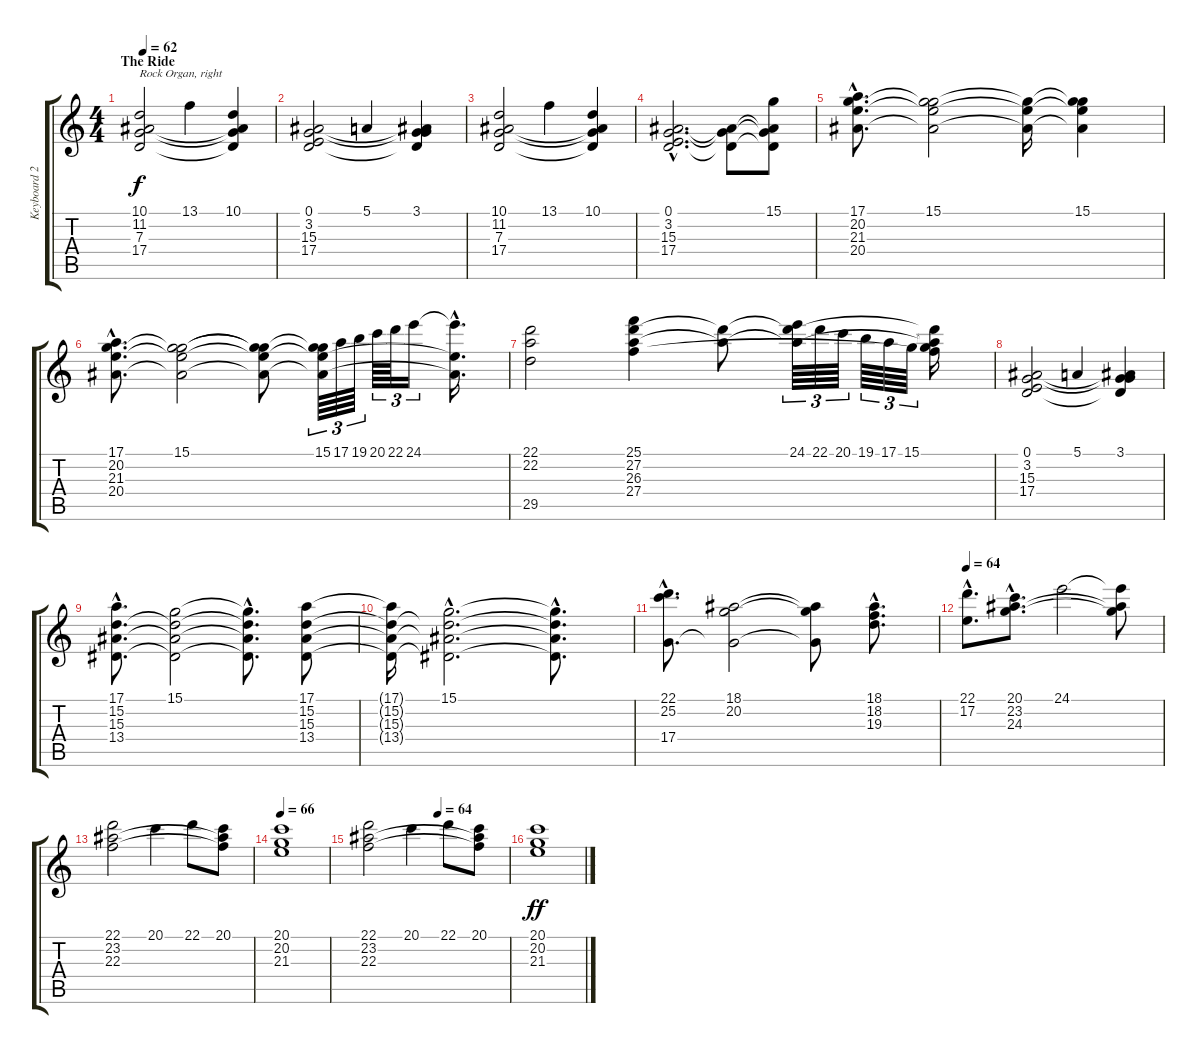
\track ("Keyboard 2 (Rick) /Clocks L-2" "Keyboard 2") {instrument pad2warm}
\staff {score tabs}
\tuning (E4 B3 G3 D3 A2 E2) {hide}
\ts (4 4)
\section ("" "The Ride")
\tempo 62
\clef g2
\ks c
(10.1 11.2 7.3 17.4).2{txt "Rock Organ, right" dy f volume 11 balance 14 instrument rockorgan} 13.1.4 (10.1 11.2{t} 7.3{t} 17.4{t}).4 |
(0.1 3.2 15.3 17.4).2 5.1.4 (3.1 3.2{t} 15.3{t} 17.4{t}).4 |
(10.1 11.2 7.3 17.4).2 13.1.4 (10.1 11.2{t} 7.3{t} 17.4{t}).4 |
(0.1{hac} 3.2{hac} 15.3{hac} 17.4{hac}).2{d} (3.2{t} 15.3{t} 17.4{t}).8 (15.1 3.2{t} 15.3{t} 17.4{t}).8 |
(17.1{hac} 20.2{hac} 21.3{hac} 20.4{hac}).8{d} (15.1 20.2{t} 21.3{t} 20.4{t}).2 (20.2{t} 21.3{t} 20.4{t}).16 (15.1 20.2{t} 21.3{t} 20.4{t}).4 |
(17.1{hac} 20.2{hac} 21.3{hac} 20.4{hac}).8{d} (15.1 20.2{t} 21.3{t} 20.4{t}).2 (15.1{t} 20.2{t} 21.3{t} 20.4{t}).8 (15.1 20.2{t} 21.3{t} 20.4{t}).64{tu (3 2)} 17.1.64{tu (3 2)} 19.1.64{tu (3 2)} 20.1.64{tu (3 2)} 22.1.64{tu (3 2)} 24.1.16{tu (3 2)} (24.1{hac t} 21.3{hac t} 20.4{hac t}).16{d} |
(22.1 22.2 29.5).2 (25.1 27.2 26.3 27.4).4 (27.2{t} 26.3{t}).8 (24.1 27.2{t} 26.3{t}).64{tu (3 2)} 22.1.64{tu (3 2)} 20.1.64{tu (3 2)} 19.1.64{tu (3 2)} 17.1.64{tu (3 2)} 15.1.64{tu (3 2)} (15.1{t} 27.2{t} 26.3{t} 27.4{t}).16 |
(0.1 3.2 15.3 17.4).2 5.1.4 (3.1 3.2{t} 15.3{t} 17.4{t}).4 |
(17.1{hac} 15.2{hac} 15.3{hac} 13.4{hac}).8{d} (15.1 15.2{t} 15.3{t} 13.4{t}).2 (15.1{hac t} 15.2{hac t} 15.3{hac t} 13.4{hac t}).8{d} (17.1 15.2 15.3 13.4).8 |
(17.1{t} 15.2{t} 15.3{t} 13.4{t}).16 (15.1{hac} 15.2{hac t} 15.3{hac t} 13.4{hac t}).2{d} (15.1{hac t} 15.2{hac t} 15.3{hac t} 13.4{hac t}).8{d} |
(22.1{hac} 25.2{hac} 17.4{hac}).8{d} (18.1 20.2 17.4{t}).2 (18.1{t} 20.2{t} 17.4{t}).8 (18.1{hac} 18.2{hac} 19.3{hac}).8{d} |
\tempo 64
(22.1{hac} 17.2{hac}).8{d} (20.1{hac} 23.2{hac} 24.3{hac}).8{d} 24.1.2 (24.1{t} 23.2{t} 24.3{t}).8 |
(22.1 23.2 22.3).2 20.1.4 22.1.8 (20.1 23.2{t} 22.3{t}).8 |
\tempo 66
(20.1 20.2 21.3).1 |
\tempo (64 0.5)
(22.1 23.2 22.3).2 20.1.4 22.1.8 (20.1 23.2{t} 22.3{t}).8 |
(20.1 20.2 21.3).1{dy ff}
